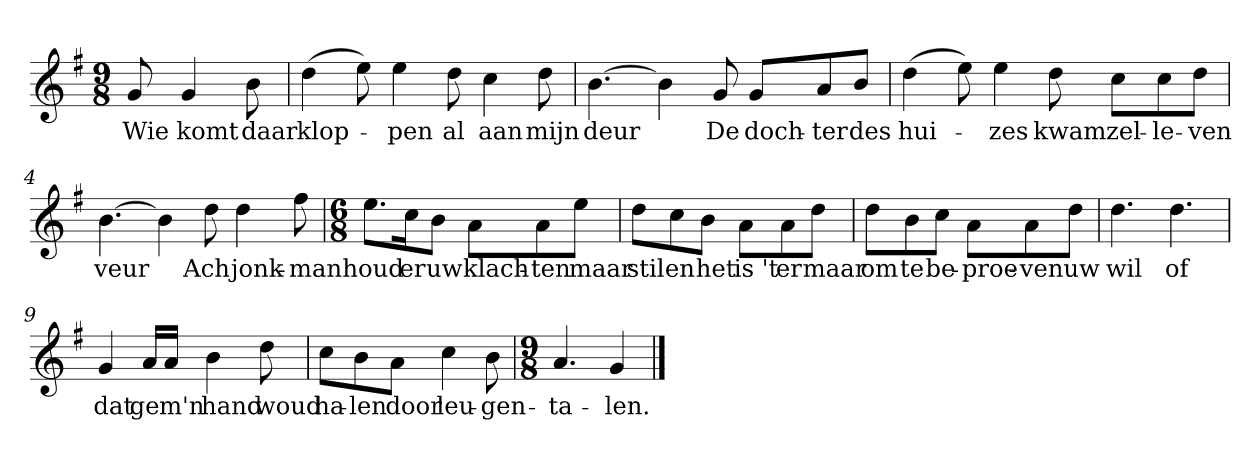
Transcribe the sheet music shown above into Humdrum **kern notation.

**kern	**text
*part1	*part1
*staff1	*staff1
*clefG2	*
*k[f#]	*
*G:	*
*M9/8	*
*MM120	*
=	=
8g	Wie
4g	komt
8b	daar
=1	=1
(4dd	klop-
8ee)	.
4ee	-pen
8dd	al
4cc	aan
8dd	mijn
=2	=2
[4.b	deur
4b]	.
8g	De
8g/L	doch-
8a/	-ter
8b/J	des
=3	=3
(4dd	hui-
8ee)	.
4ee	-zes
8dd	kwam
8cc\L	zel-
8cc\	-le-
8dd\J	-ven
=4	=4
[4.b	veur
4b]	.
8dd	Ach
4dd	jonk-
8ff#	-man
=5	=5
*M6/8	*
8.ee\L	houd
16cc\K	er
8b\J	uw
8a\L	klach-
8a\	-ten
8ee\J	maar
=6	=6
8dd\L	stil
8cc\	en
8b\J	het
8a\L	is 't
8a\	er
8dd\J	maar
=7	=7
8dd\L	om
8b\	te
8cc\J	be-
8a\L	-proe-
8a\	-ven
8dd\J	uw
=8	=8
4.dd	wil
4.dd	of
=9	=9
4g	dat
16a/LL	ge
16a/JJ	m'n
4b	hand
8dd	woud
=10	=10
8cc\L	ha-
8b\	-len
8a\J	door
4cc	leu-
8b	-gen-
=11	=11
*M9/8	*
4.a	-ta-
4g	-len.
==	==
*-	*-
